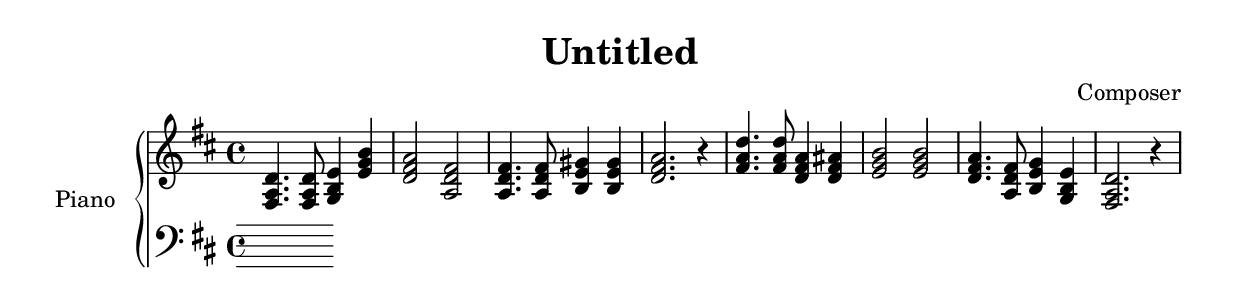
\header {
  title = "Untitled"
  composer = "Composer"
}

upper = \relative d' {
  \clef treble
  \key d \major
  \time 4/4 

  %measure 1
  <d a fis>4.
  <d a fis>8
  <e b g>4
  <b' g e>4
  
  %measure 2
  <a fis d>2
  <fis d a>

  %measure 3
  <fis d a>4.
  <fis d a>8
  <gis e b>4
  <gis e b>4

  %measure 4
  <a fis d>2.
  r4

  %measure 5
  <d a fis>4.
  <d a fis>8
  <a fis d>4
  <ais fis d>

  %measure 6
  <b g e>2
  <b g e>

  %measure 7
  <a fis d>4.
  <fis d a>8
  <g e b>4
  <e b g>

  %measure 8
  <d a fis>2.
  r4


}


lower = \relative c {
  \clef bass
  \key d \major
  \time 4/4 
}

\score{
  \new PianoStaff 
  <<
    \set PianoStaff.instrumentName = #"Piano "
    \new Staff = "upper" \upper
    \new Staff = "lower" \lower 
    >>
    \layout{}
    \midi{\tempo 4 = 53}
}